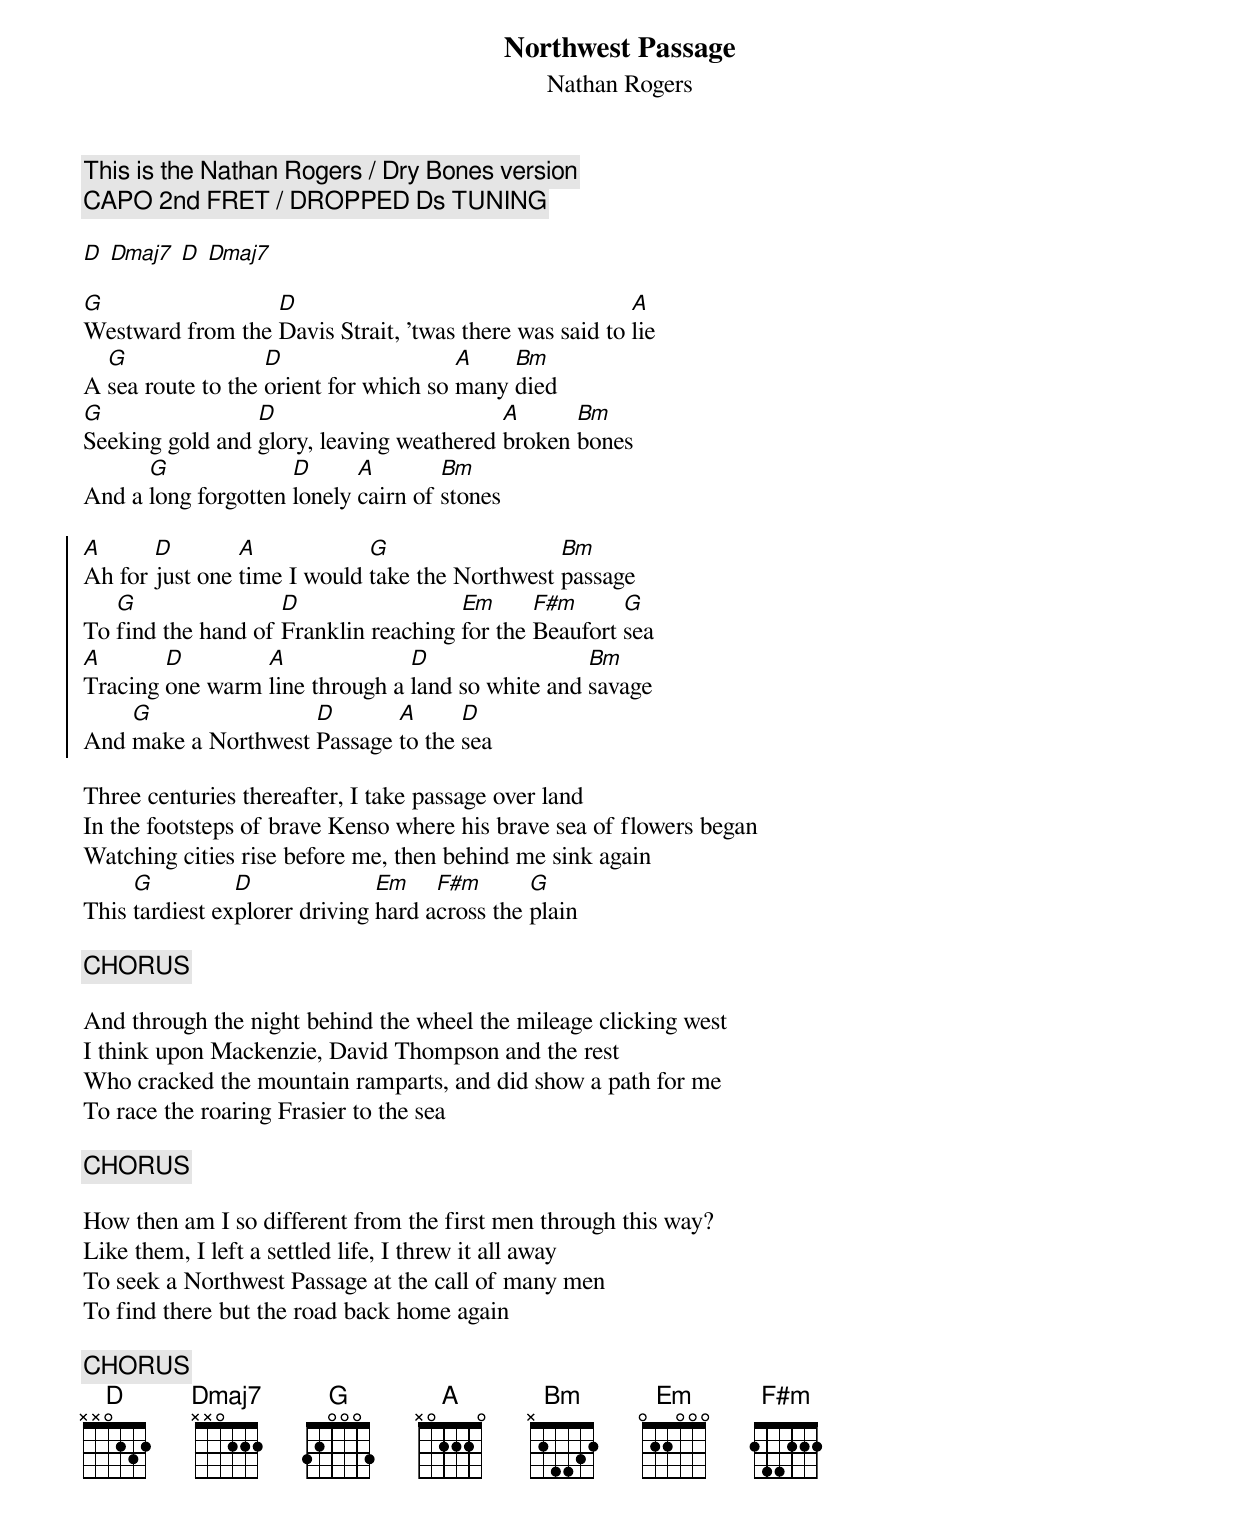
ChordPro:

{t: Northwest Passage}
{st: Nathan Rogers}

{c: This is the Nathan Rogers / Dry Bones version}
{c: CAPO 2nd FRET / DROPPED Ds TUNING}

[D] [Dmaj7] [D] [Dmaj7]

[G]Westward from the [D]Davis Strait, 'twas there was said to [A]lie
A [G]sea route to the [D]orient for which so [A]many [Bm]died
[G]Seeking gold and [D]glory, leaving weathered [A]broken [Bm]bones
And a [G]long forgotten [D]lonely [A]cairn of [Bm]stones

{soc}
[A]Ah for [D]just one [A]time I would [G]take the Northwest [Bm]passage
To [G]find the hand of [D]Franklin reaching [Em]for the [F#m]Beaufort [G]sea
[A]Tracing [D]one warm [A]line through a [D]land so white and [Bm]savage
And [G]make a Northwest [D]Passage [A]to the [D]sea
{eoc}

Three centuries thereafter, I take passage over land
In the footsteps of brave Kenso where his brave sea of flowers began
Watching cities rise before me, then behind me sink again
This [G]tardiest ex[D]plorer driving [Em]hard a[F#m]cross the [G]plain

{c: CHORUS}

And through the night behind the wheel the mileage clicking west
I think upon Mackenzie, David Thompson and the rest
Who cracked the mountain ramparts, and did show a path for me
To race the roaring Frasier to the sea

{c: CHORUS}

How then am I so different from the first men through this way?
Like them, I left a settled life, I threw it all away
To seek a Northwest Passage at the call of many men
To find there but the road back home again

{c: CHORUS}
